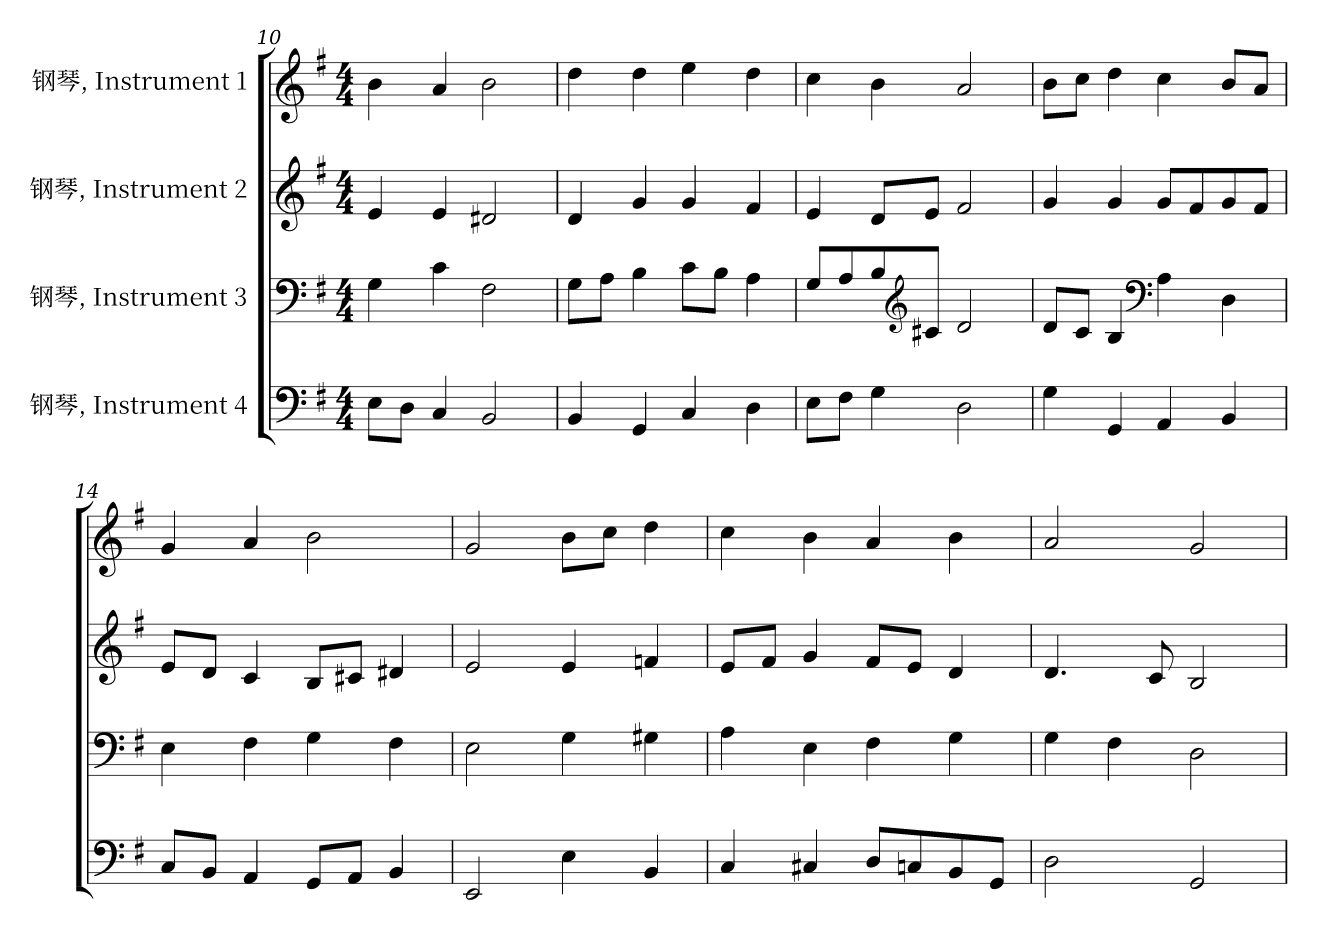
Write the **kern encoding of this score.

**kern	**kern	**kern	**kern
*part4	*part3	*part2	*part1
*staff4	*staff3	*staff2	*staff1
*I"钢琴, Instrument 4	*I"钢琴, Instrument 3	*I"钢琴, Instrument 2	*I"钢琴, Instrument 1
*clefF4	*clefF4	*clefG2	*clefG2
*k[f#]	*k[f#]	*k[f#]	*k[f#]
*M4/4	*M4/4	*M4/4	*M4/4
=10	=10	=10	=10
8E\L	4G\	4e/	4b\
8D\J	.	.	.
4C/	4c\	4e/	4a/
2BB/	2F#\	2d#X/	2b\
=11	=11	=11	=11
4BB/	8G\L	4d/	4dd\
.	8A\J	.	.
4GG/	4B\	4g/	4dd\
4C/	8c\L	4g/	4ee\
.	8B\J	.	.
4D\	4A\	4f#/	4dd\
!!LO:LB:g=z
=12	=12	=12	=12
8E\L	8G/L	4e/	4cc\
8F#\J	8A/	.	.
4G\	8B/	8d/L	4b\
*	*clefG2	*	*
.	8c#X/J	8e/J	.
2D\	2d/	2f#/	2a/
=13	=13	=13	=13
4G\	8d/L	4g/	8b\L
.	8c/J	.	8cc\J
4GG/	4B/	4g/	4dd\
*	*clefF4	*	*
4AA/	4A\	8g/L	4cc\
.	.	8f#/	.
4BB/	4D\	8g/	8b/L
.	.	8f#/J	8a/J
=14	=14	=14	=14
8C/L	4E\	8e/L	4g/
8BB/J	.	8d/J	.
4AA/	4F#\	4c/	4a/
8GG/L	4G\	8B/L	2b\
8AA/J	.	8c#X/J	.
4BB/	4F#\	4d#X/	.
=15	=15	=15	=15
2EE/	2E\	2e/	2g/
4E\	4G\	4e/	8b\L
.	.	.	8cc\J
4BB/	4G#X\	4fn/	4dd\
=16	=16	=16	=16
4C/	4A\	8e/L	4cc\
.	.	8f#/J	.
4C#X/	4E\	4g/	4b\
8D/L	4F#\	8f#/L	4a/
8Cn/	.	8e/J	.
8BB/	4G\	4d/	4b\
8GG/J	.	.	.
!!LO:PB:g=z
=17	=17	=17	=17
2D\	4G\	4.d/	2a/
.	4F#\	.	.
.	.	8c/	.
2GG/	2D\	2B/	2g/
=	=	=	=
*-	*-	*-	*-
